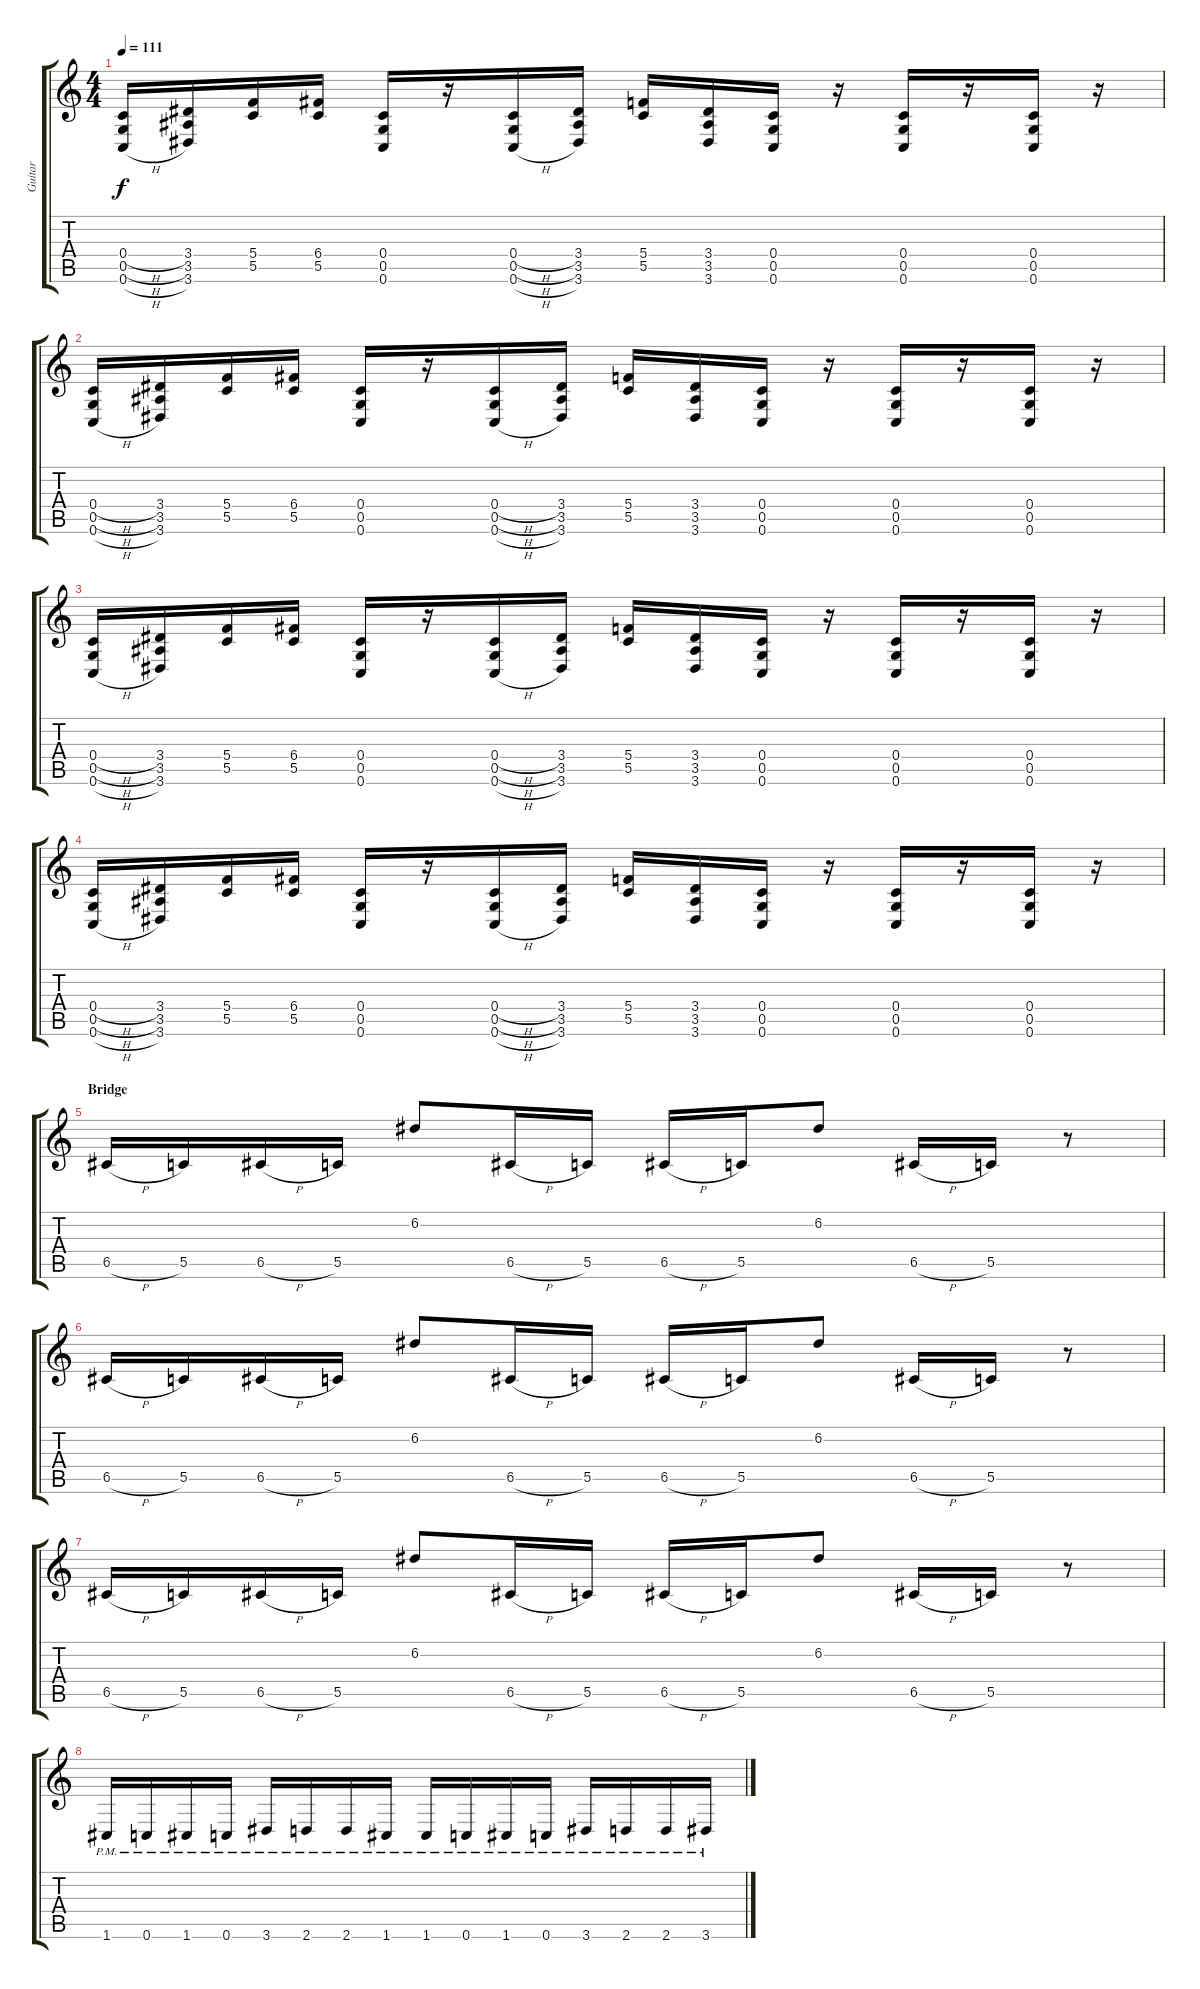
\track ("Guitar" "Guitar") {instrument distortionguitar}
\staff {score tabs}
\tuning (D4 A3 F3 C3 G2 C2) {hide}
\ts (4 4)
\tempo 111
\clef g2
\ks c
(0.4{h} 0.5{h} 0.6{h}).16{dy f} (3.4 3.5 3.6).16 (5.4 5.5).16 (6.4 5.5).16 (0.4 0.5 0.6).16 r.16 (0.4{h} 0.5{h} 0.6{h}).16 (3.4 3.5 3.6).16 (5.4 5.5).16 (3.4 3.5 3.6).16 (0.4 0.5 0.6).16 r.16 (0.4 0.5 0.6).16 r.16 (0.4 0.5 0.6).16 r.16 |
(0.4{h} 0.5{h} 0.6{h}).16 (3.4 3.5 3.6).16 (5.4 5.5).16 (6.4 5.5).16 (0.4 0.5 0.6).16 r.16 (0.4{h} 0.5{h} 0.6{h}).16 (3.4 3.5 3.6).16 (5.4 5.5).16 (3.4 3.5 3.6).16 (0.4 0.5 0.6).16 r.16 (0.4 0.5 0.6).16 r.16 (0.4 0.5 0.6).16 r.16 |
(0.4{h} 0.5{h} 0.6{h}).16 (3.4 3.5 3.6).16 (5.4 5.5).16 (6.4 5.5).16 (0.4 0.5 0.6).16 r.16 (0.4{h} 0.5{h} 0.6{h}).16 (3.4 3.5 3.6).16 (5.4 5.5).16 (3.4 3.5 3.6).16 (0.4 0.5 0.6).16 r.16 (0.4 0.5 0.6).16 r.16 (0.4 0.5 0.6).16 r.16 |
(0.4{h} 0.5{h} 0.6{h}).16 (3.4 3.5 3.6).16 (5.4 5.5).16 (6.4 5.5).16 (0.4 0.5 0.6).16 r.16 (0.4{h} 0.5{h} 0.6{h}).16 (3.4 3.5 3.6).16 (5.4 5.5).16 (3.4 3.5 3.6).16 (0.4 0.5 0.6).16 r.16 (0.4 0.5 0.6).16 r.16 (0.4 0.5 0.6).16 r.16 |
\section ("" "Bridge")
6.5{h}.16 5.5.16 6.5{h}.16 5.5.16 6.2.8 6.5{h}.16 5.5.16 6.5{h}.16 5.5.16 6.2.8 6.5{h}.16 5.5.16 r.8 |
6.5{h}.16 5.5.16 6.5{h}.16 5.5.16 6.2.8 6.5{h}.16 5.5.16 6.5{h}.16 5.5.16 6.2.8 6.5{h}.16 5.5.16 r.8 |
6.5{h}.16 5.5.16 6.5{h}.16 5.5.16 6.2.8 6.5{h}.16 5.5.16 6.5{h}.16 5.5.16 6.2.8 6.5{h}.16 5.5.16 r.8 |
1.6{pm}.16 0.6{pm}.16 1.6{pm}.16 0.6{pm}.16 3.6{pm}.16 2.6{pm}.16 2.6{pm}.16 1.6{pm}.16 1.6{pm}.16 0.6{pm}.16 1.6{pm}.16 0.6{pm}.16 3.6{pm}.16 2.6{pm}.16 2.6{pm}.16 3.6{pm}.16
